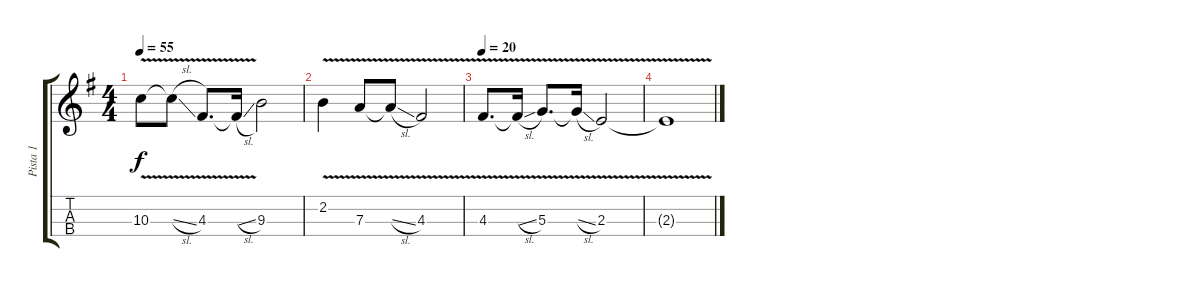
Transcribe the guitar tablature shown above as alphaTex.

\track ("Pista 1" "Pista 1") {instrument bagpipe}
\staff {score tabs}
\tuning (E5 A4 D4 G3) {hide}
\ts (4 4)
\tempo 55
\clef g2
\ks g
10.3{v}.8{dy f} 10.3{sl t}.8 4.3{v}.8{d} 4.3{sl t}.16 9.3.2 |
2.2{v}.4 7.3{v}.8 7.3{sl t}.8 4.3{v}.2 |
\tempo 20
4.3{v}.8{d} 4.3{sl t}.16 5.3{v}.8{d} 5.3{sl t}.16 2.3{v}.2{volume 0} |
2.3{t}.1
